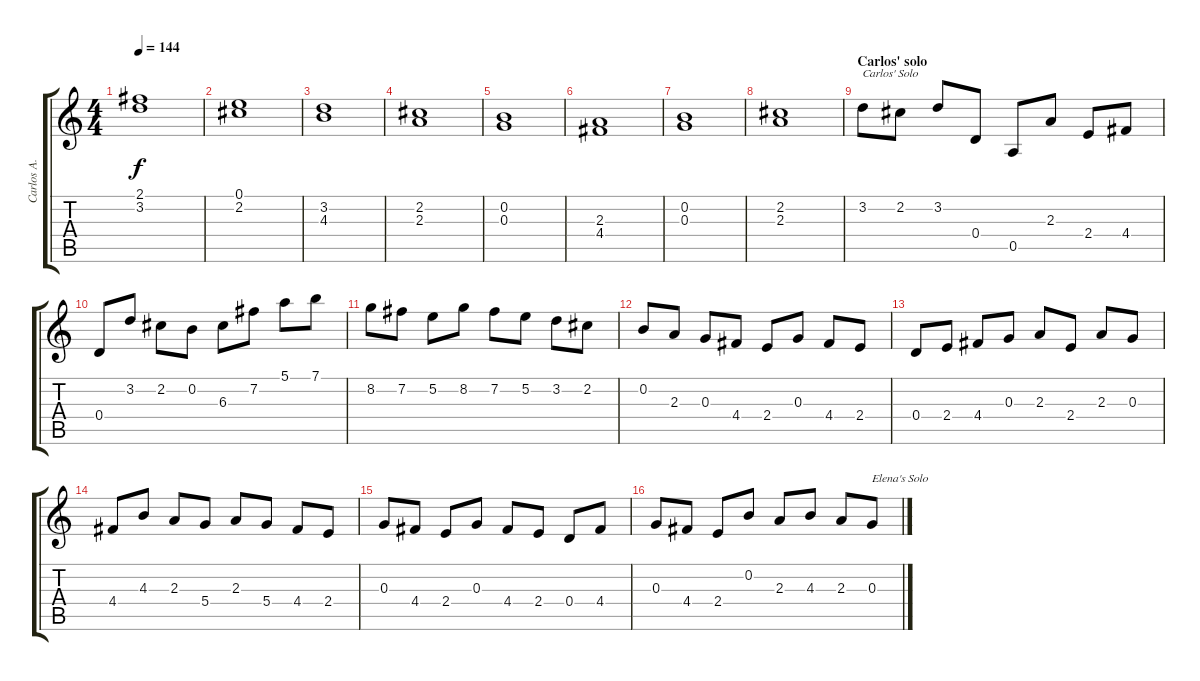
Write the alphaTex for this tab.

\track ("Carlos A." "Carlos A.") {instrument overdrivenguitar}
\staff {score tabs}
\tuning (E4 B3 G3 D3 A2 E2) {hide}
\ts (4 4)
\tempo 144
\clef g2
\ks c
(2.1 3.2).1{dy f} |
(0.1 2.2).1 |
(3.2 4.3).1 |
(2.2 2.3).1 |
(0.2 0.3).1 |
(2.3 4.4).1 |
(0.2 0.3).1 |
(2.2 2.3).1 |
\section ("" "Carlos' solo")
3.2.8{txt "Carlos' Solo"} 2.2.8 3.2.8 0.4.8 0.5.8 2.3.8 2.4.8 4.4.8 |
0.4.8 3.2.8 2.2.8 0.2.8 6.3.8 7.2.8 5.1.8 7.1.8 |
8.2.8 7.2.8 5.2.8 8.2.8 7.2.8 5.2.8 3.2.8 2.2.8 |
0.2.8 2.3.8 0.3.8 4.4.8 2.4.8 0.3.8 4.4.8 2.4.8 |
0.4.8 2.4.8 4.4.8 0.3.8 2.3.8 2.4.8 2.3.8 0.3.8 |
4.4.8 4.3.8 2.3.8 5.4.8 2.3.8 5.4.8 4.4.8 2.4.8 |
0.3.8 4.4.8 2.4.8 0.3.8 4.4.8 2.4.8 0.4.8 4.4.8 |
0.3.8 4.4.8 2.4.8 0.2.8 2.3.8 4.3.8 2.3.8 0.3.8{txt "Elena's Solo"}
